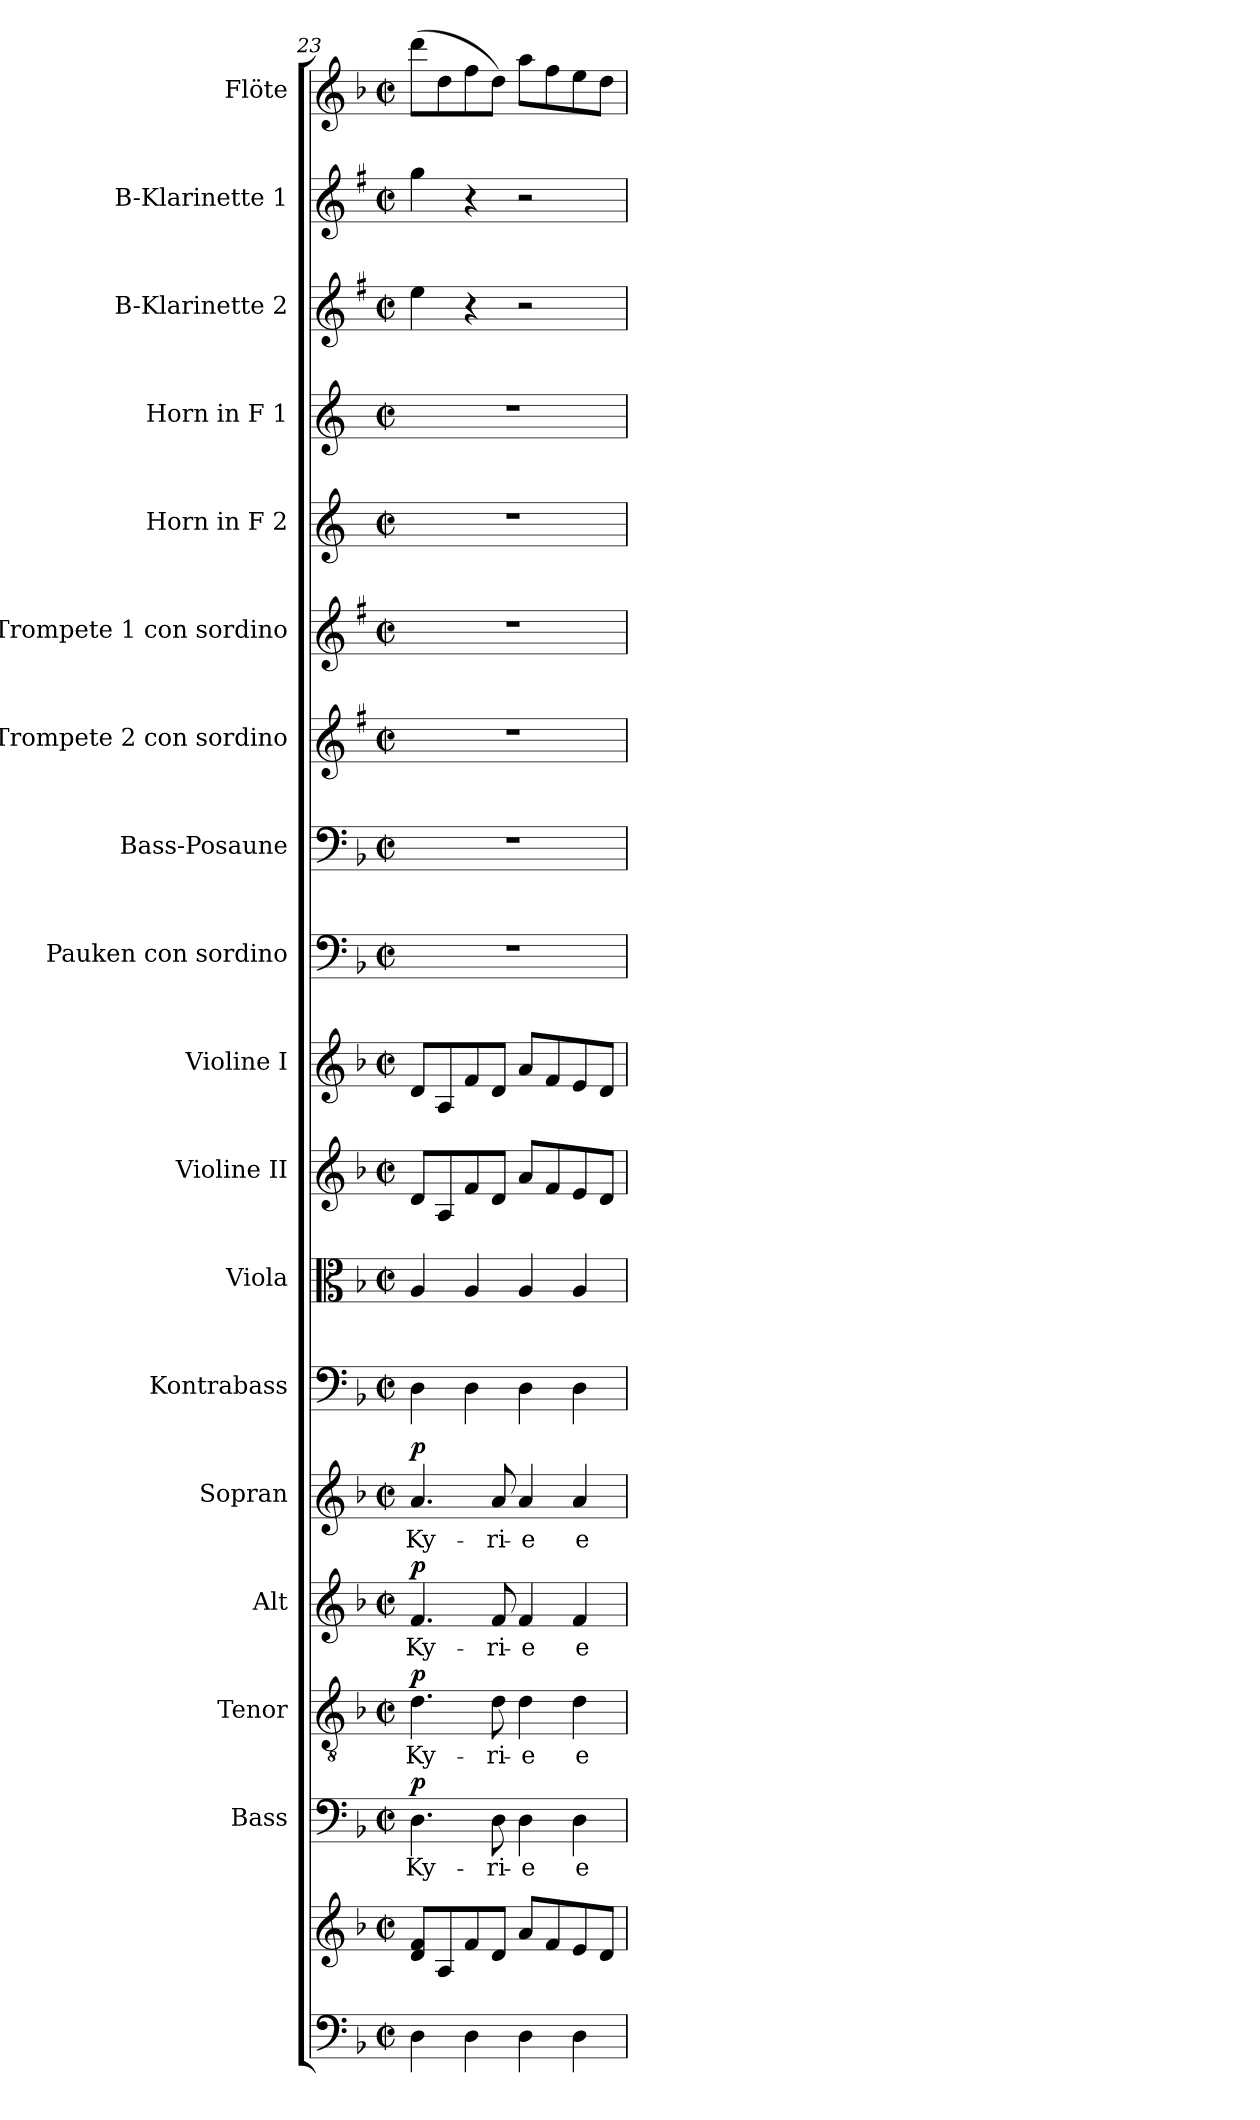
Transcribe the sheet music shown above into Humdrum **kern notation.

**kern	**kern	**kern	**text	**dynam	**kern	**text	**dynam	**kern	**text	**dynam	**kern	**text	**dynam	**kern	**kern	**kern	**kern	**kern	**kern	**kern	**kern	**kern	**kern	**kern	**kern	**kern
*part18	*part18	*part17	*part17	*part17	*part16	*part16	*part16	*part15	*part15	*part15	*part14	*part14	*part14	*part13	*part12	*part11	*part10	*part9	*part8	*part7	*part6	*part5	*part4	*part3	*part2	*part1
*staff19	*staff18	*staff17	*staff17	*staff17	*staff16	*staff16	*staff16	*staff15	*staff15	*staff15	*staff14	*staff14	*staff14	*staff13	*staff12	*staff11	*staff10	*staff9	*staff8	*staff7	*staff6	*staff5	*staff4	*staff3	*staff2	*staff1
*	*	*I"Bass	*	*	*I"Tenor	*	*	*I"Alt	*	*	*I"Sopran	*	*	*I"Kontrabass	*I"Viola	*I"Violine II	*I"Violine I	*I"Pauken con sordino	*I"Bass-Posaune	*I"B-Trompete 2 con sordino	*I"B-Trompete 1 con sordino	*I"Horn in F 2	*I"Horn in F 1	*I"B-Klarinette 2	*I"B-Klarinette 1	*I"Flöte
*	*	*I'B.	*	*	*I'T.	*	*	*I'A.	*	*	*I'S.	*	*	*I'Kb.	*I'Vla.	*I'Vl. II	*I'Vl. I	*I'Pk.	*I'B. Pos.	*I'B Trp. 2	*I'B Trp. 1	*	*	*I'B Kl. 2	*I'B Kl. 1	*I'Fl.
*clefF4	*clefG2	*clefF4	*	*	*clefGv2	*	*	*clefG2	*	*	*clefG2	*	*	*clefF4	*clefC3	*clefG2	*clefG2	*clefF4	*clefF4	*clefG2	*clefG2	*clefG2	*clefG2	*clefG2	*clefG2	*clefG2
*	*	*	*	*	*	*	*	*	*	*	*	*	*	*ITrd7c12	*	*	*	*	*	*ITrd1c2	*ITrd1c2	*ITrd4c7	*ITrd4c7	*ITrd1c2	*ITrd1c2	*
*k[b-]	*k[b-]	*k[b-]	*	*	*k[b-]	*	*	*k[b-]	*	*	*k[b-]	*	*	*k[b-]	*k[b-]	*k[b-]	*k[b-]	*k[b-]	*k[b-]	*k[b-]	*k[b-]	*k[b-]	*k[b-]	*k[b-]	*k[b-]	*k[b-]
*F:	*F:	*F:	*	*	*F:	*	*	*F:	*	*	*F:	*	*	*F:	*F:	*F:	*F:	*F:	*F:	*F:	*F:	*F:	*F:	*F:	*F:	*F:
*M2/2	*M2/2	*M2/2	*	*	*M2/2	*	*	*M2/2	*	*	*M2/2	*	*	*M2/2	*M2/2	*M2/2	*M2/2	*M2/2	*M2/2	*M2/2	*M2/2	*M2/2	*M2/2	*M2/2	*M2/2	*M2/2
*met(c|)	*met(c|)	*met(c|)	*	*	*met(c|)	*	*	*met(c|)	*	*	*met(c|)	*	*	*met(c|)	*met(c|)	*met(c|)	*met(c|)	*met(c|)	*met(c|)	*met(c|)	*met(c|)	*met(c|)	*met(c|)	*met(c|)	*met(c|)	*met(c|)
=23	=23	=23	=23	=23	=23	=23	=23	=23	=23	=23	=23	=23	=23	=23	=23	=23	=23	=23	=23	=23	=23	=23	=23	=23	=23	=23
!	!	!	!LO:LY:b	!LO:DY:a	!	!LO:LY:b	!LO:DY:a	!	!LO:LY:b	!LO:DY:a	!	!LO:LY:b	!LO:DY:a	!	!	!	!	!	!	!	!	!	!	!	!	!
4D\	8d/ 8f/L	4.D\	Ky-	p	4.d\	Ky-	p	4.f/	Ky-	p	4.a/	Ky-	p	4DD\	4A/	8d/L	8d/L	1r	1r	1r	1r	1r	1r	4dd\	4ff\	(>8ddd\L
.	8A/	.	.	.	.	.	.	.	.	.	.	.	.	.	.	8A/	8A/	.	.	.	.	.	.	.	.	8dd\
4D\	8f/	.	.	.	.	.	.	.	.	.	.	.	.	4DD\	4A/	8f/	8f/	.	.	.	.	.	.	4r	4r	8ff\
!	!	!	!LO:LY:b	!	!	!LO:LY:b	!	!	!LO:LY:b	!	!	!LO:LY:b	!	!	!	!	!	!	!	!	!	!	!	!	!	!
.	8d/J	8D\	-ri-	.	8d\	-ri-	.	8f/	-ri-	.	8a/	-ri-	.	.	.	8d/J	8d/J	.	.	.	.	.	.	.	.	8dd\J)
!	!	!	!LO:LY:b	!	!	!LO:LY:b	!	!	!LO:LY:b	!	!	!LO:LY:b	!	!	!	!	!	!	!	!	!	!	!	!	!	!
4D\	8a/L	4D\	-e	.	4d\	-e	.	4f/	-e	.	4a/	-e	.	4DD\	4A/	8a/L	8a/L	.	.	.	.	.	.	2r	2r	8aa\L
.	8f/	.	.	.	.	.	.	.	.	.	.	.	.	.	.	8f/	8f/	.	.	.	.	.	.	.	.	8ff\
!	!	!	!LO:LY:b	!	!	!LO:LY:b	!	!	!LO:LY:b	!	!	!LO:LY:b	!	!	!	!	!	!	!	!	!	!	!	!	!	!
4D\	8e/	4D\	e-	.	4d\	e-	.	4f/	e-	.	4a/	e-	.	4DD\	4A/	8e/	8e/	.	.	.	.	.	.	.	.	8ee\
.	8d/J	.	.	.	.	.	.	.	.	.	.	.	.	.	.	8d/J	8d/J	.	.	.	.	.	.	.	.	8dd\J
=	=	=	=	=	=	=	=	=	=	=	=	=	=	=	=	=	=	=	=	=	=	=	=	=	=	=
*-	*-	*-	*-	*-	*-	*-	*-	*-	*-	*-	*-	*-	*-	*-	*-	*-	*-	*-	*-	*-	*-	*-	*-	*-	*-	*-
